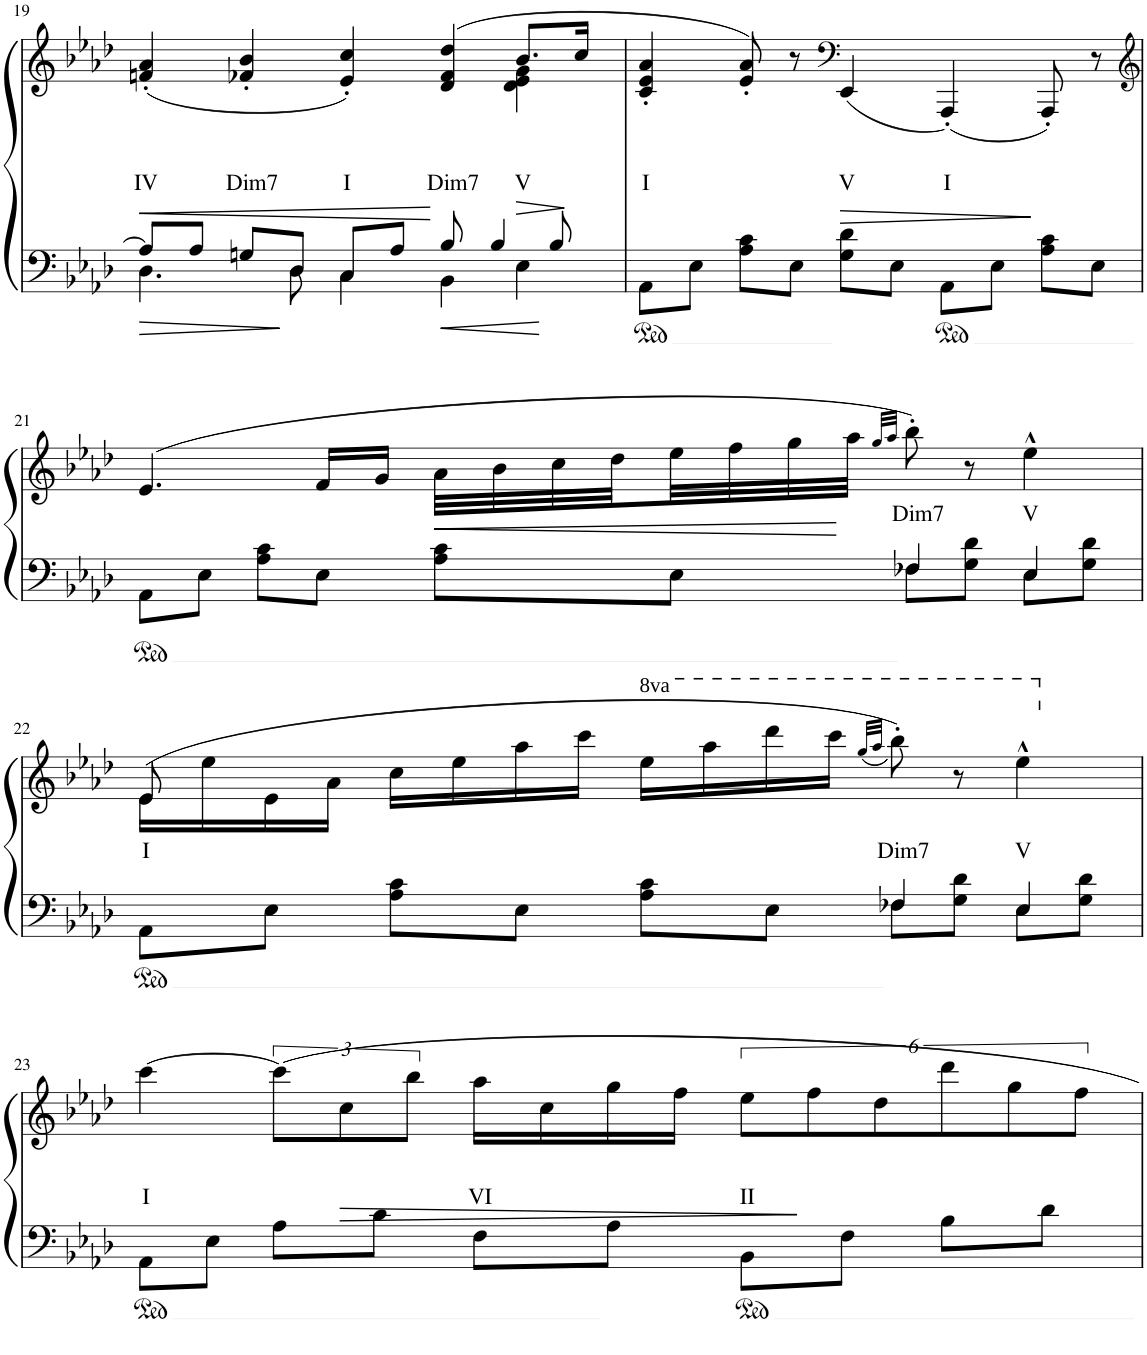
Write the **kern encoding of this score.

**kern	**kern	**text	**dynam
*part1	*part1	*part1	*part1
*staff2	*staff1	*staff1	*staff1/2
*I"Piano	*	*	*
*I'Pno	*	*	*
!!LO:PB:g=z
*clefF4	*clefG2	*	*
*k[b-e-a-d-]	*k[b-e-a-d-]	*	*
*M5/4	*M5/4	*	*
=19	=19	=19	=19
*^	*	*	*
!	!	!	!LO:LY:b	!LO:HP:b
*	*	*^	*	*
8A-/L]	4.D-\	(4fn/' 4a-/'	1ryy	IV	<
8A-/J	.	.	.	.	.
!	!	!	!	!LO:LY:b	!
8Gn/L	.	4f-X/' 4b-/'	.	Dim7	.
8D-/J	8D-\	.	.	.	.
!	!	!	!	!LO:LY:b	!
8C/L	4C\	4e-/' 4cc/')	.	I	.
8A-/J	.	.	.	.	.
!	!	!	!	!LO:LY:b	!
8B-/	4BB-\	(4d-/ 4f-/ 4dd-/	.	Dim7	[
4B-/	.	.	.	.	.
!	!	!	!	!LO:LY:b	!LO:HP:b
.	4E-\	8.b-/L	4d-\ 4e-\ 4g\	V	>
8B-/	.	.	.	.	.
.	.	16cc/Jk	.	.	]
*v	*v	*	*	*	*
*	*v	*v	*	*
=20	=20	=20	=20
!	!	!LO:LY:b	!
8AA-\L	4c/' 4e-/' 4a-/'	I	.
8E-\J	.	.	.
8A-\ 8c\L	8e-/' 8a-/')	.	.
8E-\J	8r	.	.
*	*clefF4	*	*
!	!	!LO:LY:b	!LO:HP:b
8G\ 8d-\L	(4EE-/	V	>
8E-\J	.	.	.
!	!	!LO:LY:b	!
8AA-\L	(4AAA-'/)	I	.
8E-\J	.	.	.
8A-\ 8c\L	8AAA-'/)	.	]
8E-\J	8r	.	.
!!LO:LB:g=z
=21	=21	=21	=21
*	*clefG2	*	*
*^	*	*	*
8AA-\L	2.ryy	(4.e-/	.	.
8E-\J	.	.	.	.
8A-\ 8c\L	.	.	.	.
8E-\J	.	16f/LL	.	.
.	.	16g/JJ	.	.
!	!	!	!	!LO:HP:b
8A-\ 8c\L	.	32a-\LLL	.	<
.	.	32b-\	.	.
.	.	32cc\	.	.
.	.	32dd-\	.	.
8E-\J	.	32ee-\	.	.
.	.	32ff\	.	.
.	.	32gg\	.	.
.	.	32aa-\JJJ	.	[
.	.	32qgg/LLL	.	.
.	.	32qaa-/JJJ	.	.
!	!	!	!LO:LY:b	!
8F-X\L	4F-X/	8bb-'\)	Dim7	.
8G\ 8d-\J	.	8r	.	.
!	!	!	!LO:LY:b	!
8E-\L	4E-/	4ee-^^\	V	.
8G\ 8d-\J	.	.	.	.
!!LO:LB:g=z
=22	=22	=22	=22	=22
!	!	!	!LO:LY:b	!
*	*	*^	*	*
8AA-\L	2.ryy	(>16e-\LL	8e-/	I	.
.	.	16ee-\	.	.	.
8E-\J	.	16e-\	1ryy	.	.
.	.	16a-\JJ	.	.	.
8A-\ 8c\L	.	16cc\LL	.	.	.
.	.	16ee-\	.	.	.
8E-\J	.	16aa-\	.	.	.
.	.	16ccc\JJ	.	.	.
*	*	*8va	*	*	*
8A-\ 8c\L	.	16eee-\LL	.	.	.
.	.	16aaa-\	.	.	.
8E-\J	.	16dddd-\	.	.	.
.	.	16cccc\JJ	.	.	.
.	.	(32qggg/LLL	.	.	.
.	.	32qaaa-/JJJ	.	.	.
!	!	!	!	!LO:LY:b	!
8F-X\L	4F-X/	8bbb-'\))	.	Dim7	.
8G\ 8d-\J	.	8r	.	.	.
!	!	!	!	!LO:LY:b	!
8E-\L	4E-/	4eee-^^\	.	V	.
8G\ 8d-\J	.	.	8ryy	.	.
*v	*v	*	*	*	*
*	*v	*v	*	*
!!LO:LB:g=z
=23	=23	=23	=23
*	*X8va	*	*
*	*^	*	*
!	!	!	!LO:LY:b	!
*	*v	*v	*	*
8AA-\L	[4ccc\	I	.
8E-\J	.	.	.
8A-\L	12ccc\L]	.	.
!	!	!	!LO:HP:b
.	12cc\	.	>
8c\J	.	.	.
.	12bb-\J	.	.
!	!	!LO:LY:b	!
8F\L	16aa-\LL	VI	.
.	16cc\	.	.
8A-\J	16gg\	.	.
.	16ff\JJ	.	.
!	!	!LO:LY:b	!
8BB-\L	12ee-\L	II	.
.	12ff\	.	]
8F\J	.	.	.
.	12dd-\	.	.
8B-\L	12ddd-\	.	.
.	12gg\	.	.
8d-\J	.	.	.
.	12ff\J	.	.
=	=	=	=
*-	*-	*-	*-
